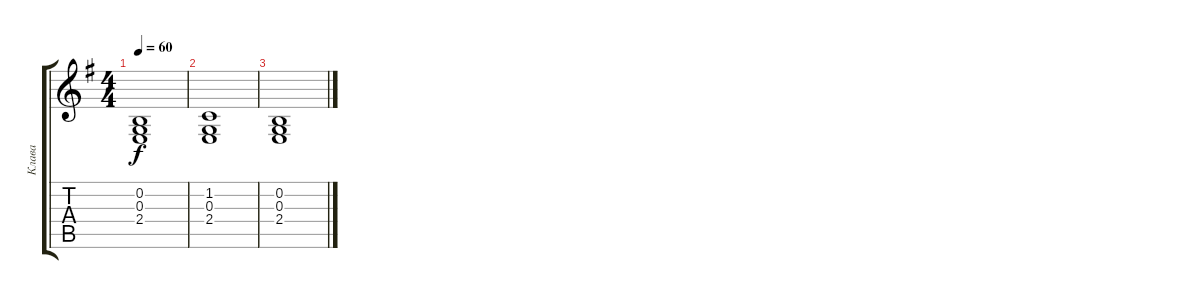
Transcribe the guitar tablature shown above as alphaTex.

\track ("Клава" "Клава") {instrument brightacousticpiano}
\staff {score tabs}
\tuning (E4 B3 G3 D3 A2 E2) {hide}
\ts (4 4)
\tempo 60
\clef g2
\ks g
(0.2 0.3 2.4).1{dy f} |
(1.2 0.3 2.4).1 |
(0.2 0.3 2.4).1
